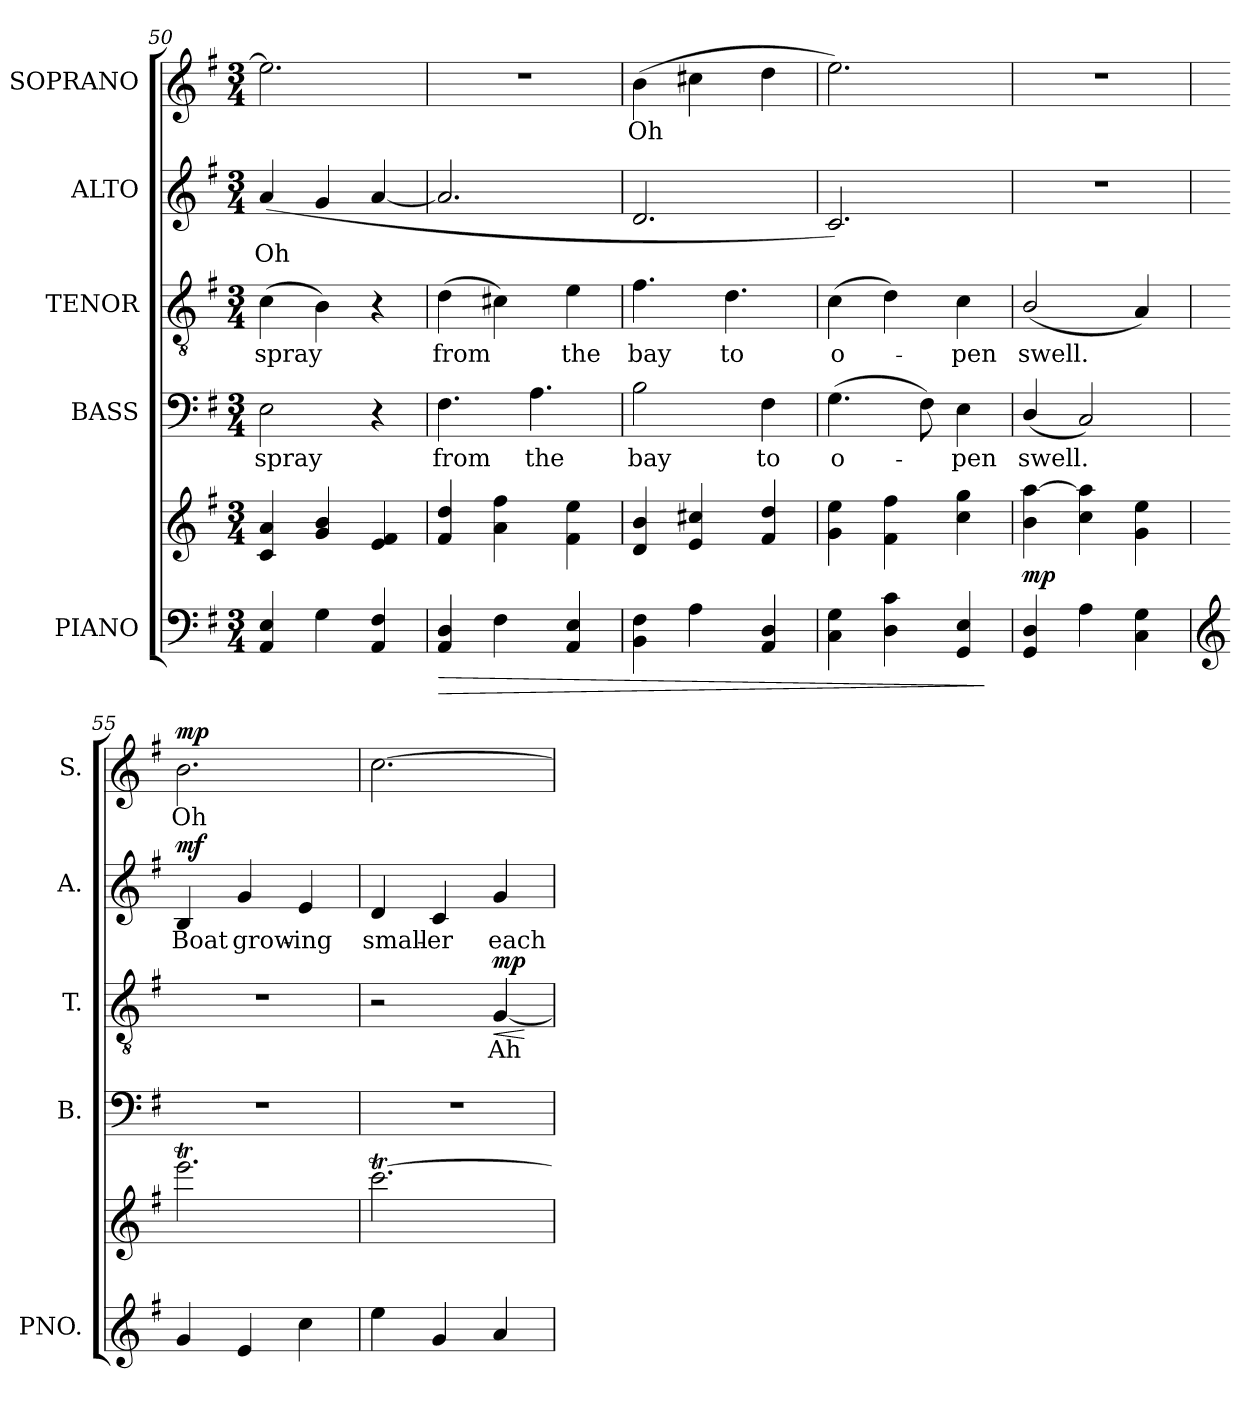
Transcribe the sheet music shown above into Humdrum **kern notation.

**kern	**kern	**dynam	**kern	**text	**kern	**text	**dynam	**kern	**text	**dynam	**kern	**text	**dynam
*part5	*part5	*part5	*part4	*part4	*part3	*part3	*part3	*part2	*part2	*part2	*part1	*part1	*part1
*staff6	*staff5	*staff5/6	*staff4	*staff4	*staff3	*staff3	*staff3	*staff2	*staff2	*staff2	*staff1	*staff1	*staff1
*I"PIANO	*	*	*I"BASS	*	*I"TENOR	*	*	*I"ALTO	*	*	*I"SOPRANO	*	*
*I'PNO.	*	*	*I'B.	*	*I'T.	*	*	*I'A.	*	*	*I'S.	*	*
*clefF4	*clefG2	*	*clefF4	*	*clefGv2	*	*	*clefG2	*	*	*clefG2	*	*
*	*	*	*	*	*ITrd7c12	*	*	*	*	*	*	*	*
*k[f#]	*k[f#]	*	*k[f#]	*	*k[f#]	*	*	*k[f#]	*	*	*k[f#]	*	*
*G:	*G:	*	*G:	*	*G:	*	*	*G:	*	*	*G:	*	*
*M3/4	*M3/4	*	*M3/4	*	*M3/4	*	*	*M3/4	*	*	*M3/4	*	*
=50	=50	=50	=50	=50	=50	=50	=50	=50	=50	=50	=50	=50	=50
!	!	!	!	!LO:LY:b:color=#000000	!	!	!	!	!	!	!	!	!
!	!	!	!	!	!	!LO:LY:b:color=#000000	!	!	!	!	!	!	!
!	!	!	!	!	!	!	!	!	!LO:LY:b:color=#000000	!	!	!	!
4AAi/ 4Ei	4ci/ 4ai	.	2Ei\	spray	(4Ci\	spray	.	(4ai/	Oh	.	2.eei\]	.	.
4Gi\	4gi/ 4bi	.	.	.	4BBi\)	.	.	4gi/	.	.	.	.	.
4AAi/ 4F#i	4ei/ 4f#i	.	4r	.	4r	.	.	[4ai/	.	.	.	.	.
=51	=51	=51	=51	=51	=51	=51	=51	=51	=51	=51	=51	=51	=51
!	!	!LO:HP:b=2	!	!	!	!	!	!	!	!	!	!	!
!	!	!	!	!LO:LY:b:color=#000000	!	!	!	!	!	!	!	!	!
!	!	!	!	!	!	!LO:LY:b:color=#000000	!	!	!	!	!LO:N:vis=1	!	!
4AAi/ 4Di	4f#i/ 4ddi	>	4.F#i\	from	(4Di\	from	.	2.ai/]	.	.	2.r	.	.
4F#i\	4ai\ 4ff#i	.	.	.	4C#Xi\)	.	.	.	.	.	.	.	.
!	!	!	!	!LO:LY:b:color=#000000	!	!	!	!	!	!	!	!	!
.	.	.	4.Ai\	the	.	.	.	.	.	.	.	.	.
!	!	!	!	!	!	!LO:LY:b:color=#000000	!	!	!	!	!	!	!
4AAi/ 4Ei	4f#i\ 4eei	.	.	.	4Ei\	the	.	.	.	.	.	.	.
=52	=52	=52	=52	=52	=52	=52	=52	=52	=52	=52	=52	=52	=52
!	!	!	!	!LO:LY:b:color=#000000	!	!	!	!	!	!	!	!	!
!	!	!	!	!	!	!LO:LY:b:color=#000000	!	!	!	!	!	!	!
!	!	!	!	!	!	!	!	!	!	!	!	!LO:LY:b:color=#000000	!
4BBi\ 4F#i	4di/ 4bi	.	2Bi\	bay	4.F#i\	bay	.	2.di/	.	.	(4bi\	Oh	.
4Ai\	4ei/ 4cc#Xi	.	.	.	.	.	.	.	.	.	4cc#Xi\	.	.
!	!	!	!	!	!	!LO:LY:b:color=#000000	!	!	!	!	!	!	!
.	.	.	.	.	4.Di\	to	.	.	.	.	.	.	.
!	!	!	!	!LO:LY:b:color=#000000	!	!	!	!	!	!	!	!	!
4AAi/ 4Di	4f#i/ 4ddi	.	4F#i\	to	.	.	.	.	.	.	4ddi\	.	.
=53	=53	=53	=53	=53	=53	=53	=53	=53	=53	=53	=53	=53	=53
!	!	!	!	!LO:LY:b:color=#000000	!	!	!	!	!	!	!	!	!
!	!	!	!	!	!	!LO:LY:b:color=#000000	!	!	!	!	!	!	!
4Ci\ 4Gi	4gi\ 4eei	.	(4.Gi\	o-	(4Ci\	o-	.	2.ci/)	.	.	2.eei\)	.	.
4Di\ 4ci	4f#i\ 4ff#i	.	.	.	4Di\)	.	.	.	.	.	.	.	.
.	.	.	8F#i\)	.	.	.	.	.	.	.	.	.	.
!	!	!	!	!LO:LY:b:color=#000000	!	!	!	!	!	!	!	!	!
!	!	!	!	!	!	!LO:LY:b:color=#000000	!	!	!	!	!	!	!
4GGi/ 4Ei	4cci\ 4ggi	.	4Ei\	-pen	4Ci\	-pen	.	.	.	.	.	.	.
.	.	]	.	.	.	.	.	.	.	.	.	.	.
=54	=54	=54	=54	=54	=54	=54	=54	=54	=54	=54	=54	=54	=54
!	!	!	!	!LO:LY:b:color=#000000	!	!	!	!	!	!	!	!	!
!	!	!	!	!	!	!LO:LY:b:color=#000000	!	!LO:N:vis=1	!	!	!LO:N:vis=1	!	!
4GGi/ 4Di	4bi\ [4aai	mp	(4Di/	swell.	(2BBi/	swell.	.	2.r	.	.	2.r	.	.
4Ai\	4cci\ 4aai]	.	2Ci/)	.	.	.	.	.	.	.	.	.	.
4Ci\ 4Gi	4gi\ 4eei	.	.	.	4AAi/)	.	.	.	.	.	.	.	.
!!LO:PB:g=z
=55	=55	=55	=55	=55	=55	=55	=55	=55	=55	=55	=55	=55	=55
*clefG2	*	*	*	*	*	*	*	*	*	*	*	*	*
!	!	!	!LO:N:vis=1	!	!LO:N:vis=1	!	!	!	!	!	!	!	!
!	!	!	!	!	!	!	!	!	!LO:LY:b:color=#000000	!	!	!	!
!	!	!	!	!	!	!	!	!	!	!	!	!LO:LY:b:color=#000000	!
4gi/	2.eeeTi\	.	2.r	.	2.r	.	.	4Bi/	Boat	mf	2.bi\	Oh	mp
!	!	!	!	!	!	!	!	!	!LO:LY:b:color=#000000	!	!	!	!
4ei/	.	.	.	.	.	.	.	4gi/	grow-	.	.	.	.
!	!	!	!	!	!	!	!	!	!LO:LY:b:color=#000000	!	!	!	!
4cci\	.	.	.	.	.	.	.	4ei/	-ing	.	.	.	.
=56	=56	=56	=56	=56	=56	=56	=56	=56	=56	=56	=56	=56	=56
!	!	!	!LO:N:vis=1	!	!	!	!	!	!	!	!	!	!
!	!	!	!	!	!	!	!	!	!LO:LY:b:color=#000000	!	!	!	!
4eei\	[2.cccTi\	.	2.r	.	2r	.	.	4di/	small-	.	[2.cci\	.	.
!	!	!	!	!	!	!	!	!	!LO:LY:b:color=#000000	!	!	!	!
4gi/	.	.	.	.	.	.	.	4ci/	-er	.	.	.	.
!	!	!	!	!	!	!LO:LY:b:color=#000000	!LO:HP:b	!	!	!	!	!	!
!	!	!	!	!	!	!	!	!	!LO:LY:b:color=#000000	!	!	!	!
4ai/	.	.	.	.	[4GGi/	Ah	< mp	4gi/	each	.	.	.	.
.	.	.	.	.	.	.	[	.	.	.	.	.	.
=	=	=	=	=	=	=	=	=	=	=	=	=	=
*-	*-	*-	*-	*-	*-	*-	*-	*-	*-	*-	*-	*-	*-
